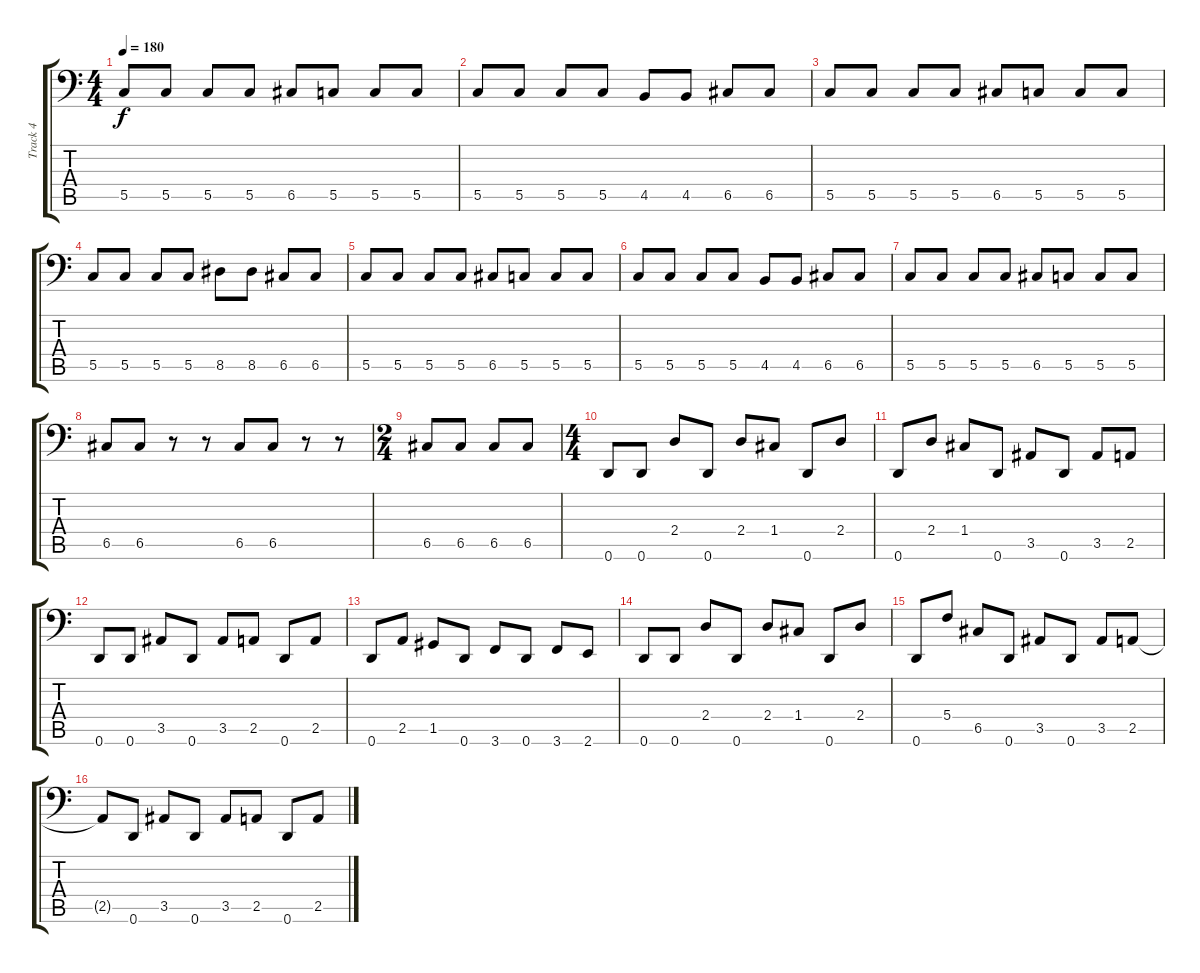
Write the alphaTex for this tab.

\track ("Track 4" "Track 4") {instrument electricbasspick}
\staff {score tabs}
\tuning (D3 A2 F2 C2 G1 D1) {hide}
\ts (4 4)
\tempo 180
\clef f4
\ks c
5.5.8{dy f} 5.5.8 5.5.8 5.5.8 6.5.8 5.5.8 5.5.8 5.5.8 |
5.5.8 5.5.8 5.5.8 5.5.8 4.5.8 4.5.8 6.5.8 6.5.8 |
5.5.8 5.5.8 5.5.8 5.5.8 6.5.8 5.5.8 5.5.8 5.5.8 |
5.5.8 5.5.8 5.5.8 5.5.8 8.5.8 8.5.8 6.5.8 6.5.8 |
5.5.8 5.5.8 5.5.8 5.5.8 6.5.8 5.5.8 5.5.8 5.5.8 |
5.5.8 5.5.8 5.5.8 5.5.8 4.5.8 4.5.8 6.5.8 6.5.8 |
5.5.8 5.5.8 5.5.8 5.5.8 6.5.8 5.5.8 5.5.8 5.5.8 |
6.5.8 6.5.8 r.8 r.8 6.5.8 6.5.8 r.8 r.8 |
\ts (2 4)
6.5.8 6.5.8 6.5.8 6.5.8 |
\ts (4 4)
0.6.8 0.6.8 2.4.8 0.6.8 2.4.8 1.4.8 0.6.8 2.4.8 |
0.6.8 2.4.8 1.4.8 0.6.8 3.5.8 0.6.8 3.5.8 2.5.8 |
0.6.8 0.6.8 3.5.8 0.6.8 3.5.8 2.5.8 0.6.8 2.5.8 |
0.6.8 2.5.8 1.5.8 0.6.8 3.6.8 0.6.8 3.6.8 2.6.8 |
0.6.8 0.6.8 2.4.8 0.6.8 2.4.8 1.4.8 0.6.8 2.4.8 |
0.6.8 5.4.8 6.5.8 0.6.8 3.5.8 0.6.8 3.5.8 2.5.8 |
2.5{t}.8 0.6.8 3.5.8 0.6.8 3.5.8 2.5.8 0.6.8 2.5.8
